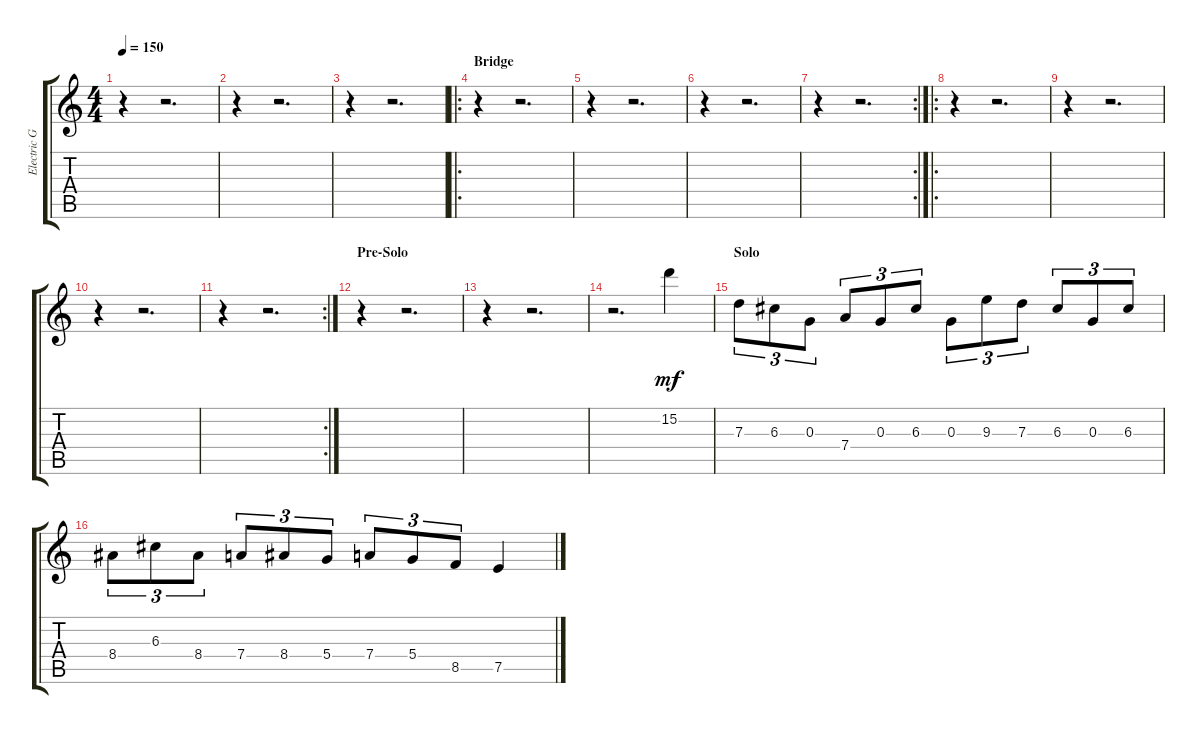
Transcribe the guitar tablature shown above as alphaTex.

\track ("Electric Guitar" "Electric G") {instrument distortionguitar}
\staff {score tabs}
\tuning (E4 B3 G3 D3 A2 D2) {hide}
\ts (4 4)
\tempo 150
\clef g2
\ks c
r.4{dy mf} r.2{d} |
r.4 r.2{d} |
r.4 r.2{d} |
\ro
\section ("" "Bridge")
r.4 r.2{d} |
r.4 r.2{d} |
r.4 r.2{d} |
\rc 2
r.4 r.2{d} |
\ro
r.4 r.2{d} |
r.4 r.2{d} |
r.4 r.2{d} |
\rc 2
r.4 r.2{d} |
\section ("" "Pre-Solo")
r.4 r.2{d} |
r.4 r.2{d} |
r.2{d} 15.2.4 |
\section ("" "Solo")
7.3.8{tu (3 2)} 6.3.8{tu (3 2)} 0.3.8{tu (3 2)} 7.4.8{tu (3 2)} 0.3.8{tu (3 2)} 6.3.8{tu (3 2)} 0.3.8{tu (3 2)} 9.3.8{tu (3 2)} 7.3.8{tu (3 2)} 6.3.8{tu (3 2)} 0.3.8{tu (3 2)} 6.3.8{tu (3 2)} |
8.4.8{tu (3 2)} 6.3.8{tu (3 2)} 8.4.8{tu (3 2)} 7.4.8{tu (3 2)} 8.4.8{tu (3 2)} 5.4.8{tu (3 2)} 7.4.8{tu (3 2)} 5.4.8{tu (3 2)} 8.5.8{tu (3 2)} 7.5.4
